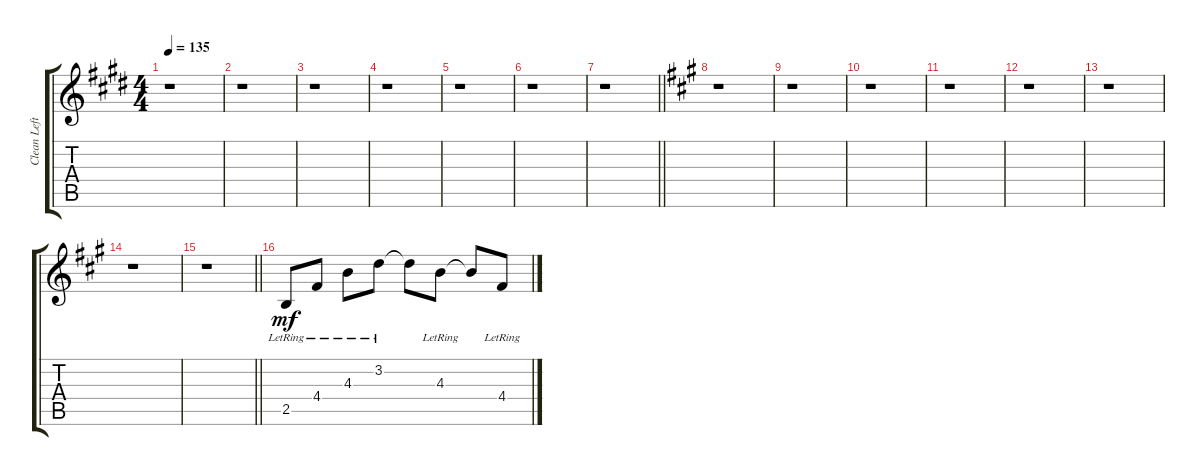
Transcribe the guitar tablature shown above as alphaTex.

\track ("Clean Left" "Clean Left") {instrument electricguitarclean}
\staff {score tabs}
\tuning (E4 B3 G3 D3 A2 E2) {hide}
\ts (4 4)
\tempo 135
\clef g2
\ks e
r.1{dy f} |
r.1 |
r.1 |
r.1 |
r.1 |
r.1 |
\barLineRight lightlight
r.1 |
\ks a
r.1 |
r.1 |
r.1 |
r.1 |
r.1 |
r.1 |
r.1 |
\barLineRight lightlight
r.1 |
2.5{lr}.8{dy mf} 4.4{lr}.8 4.3{lr}.8 3.2{lr}.8 3.2{t}.8 4.3{lr}.8 4.3{t}.8 4.4{lr}.8
